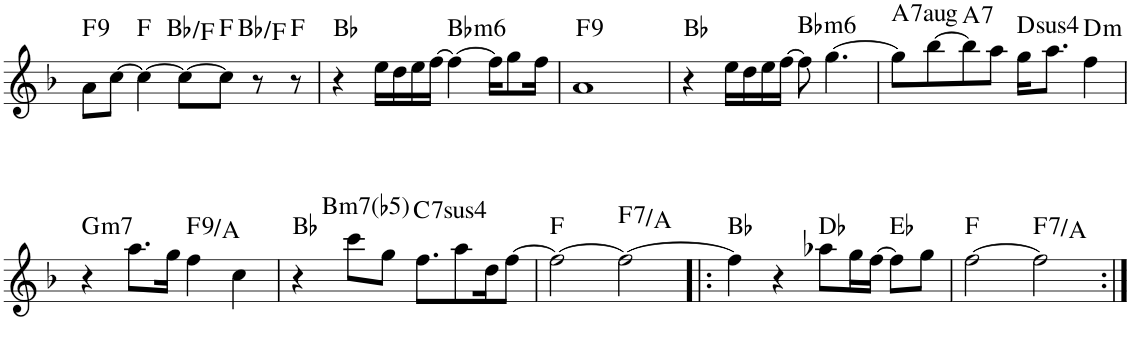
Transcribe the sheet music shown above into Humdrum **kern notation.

**kern	**harte
*part1	*part1
*staff1	*
*I"Piano	*
*I'Pno.	*
!!LO:PB:g=z
*clefG2	*
*k[b-]	*
*M4/4	*
=36	=36
!	!LO:H:kt=9
8a\L	F:9
[8cc\J	.
4cc\_	F:maj
8cc\L_	Bb:maj/5
8cc\J]	F:maj
8r	Bb:maj/5
8r	F:maj
=37	=37
4r	Bb:maj
16ee\LL	.
16dd\	.
16ee\	.
[16ff\JJ	.
!	!LO:H:kt=m6
4ff\_	Bb:min6
16ff\KL]	.
8gg\	.
16ff\Jk	.
=38	=38
!	!LO:H:kt=9
1a	F:9
=39	=39
4r	Bb:maj
16ee\LL	.
16dd\	.
16ee\	.
[16ff\JJ	.
!	!LO:H:kt=m6
8ff\]	Bb:min6
[4.gg\	.
=40	=40
!	!LO:H:kt=7aug
8gg\L]	A:aug(b7)
[8bb-\	.
!	!LO:H:kt=7
8bb-\]	A:7
8aa\J	.
!	!LO:H:kt=4
16gg\KL	D:sus4
8.aa\J	.
!	!LO:H:kt=m
4ff\	D:min
!!LO:LB:g=z
=41	=41
!	!LO:H:kt=m7
4r	G:min7
8.aa\L	.
16gg\Jk	.
!	!LO:H:kt=9
4ff\	F:9/3
4cc\	.
=42	=42
4r	Bb:maj
!	!LO:H:kt=m7(b5)
8ccc\L	B:hdim7
8gg\J	.
!	!LO:H:kt=74
8.ff\L	C:sus4(7)
8aa\	.
16dd\K	.
[8ff\J	.
=43	=43
2ff\_	F:maj
!	!LO:H:kt=7
2ff\_	F:7/3
=44!|:	=44!|:
4ff\]	Bb:maj
4r	.
8aa-X\L	Db:maj
16gg\L	.
[16ff\JJ	.
8ff\L]	Eb:maj
8gg\J	.
=45	=45
[2ff\	F:maj
!	!LO:H:kt=7
2ff\]	F:7/3
=:|!	=:|!
*-	*-
